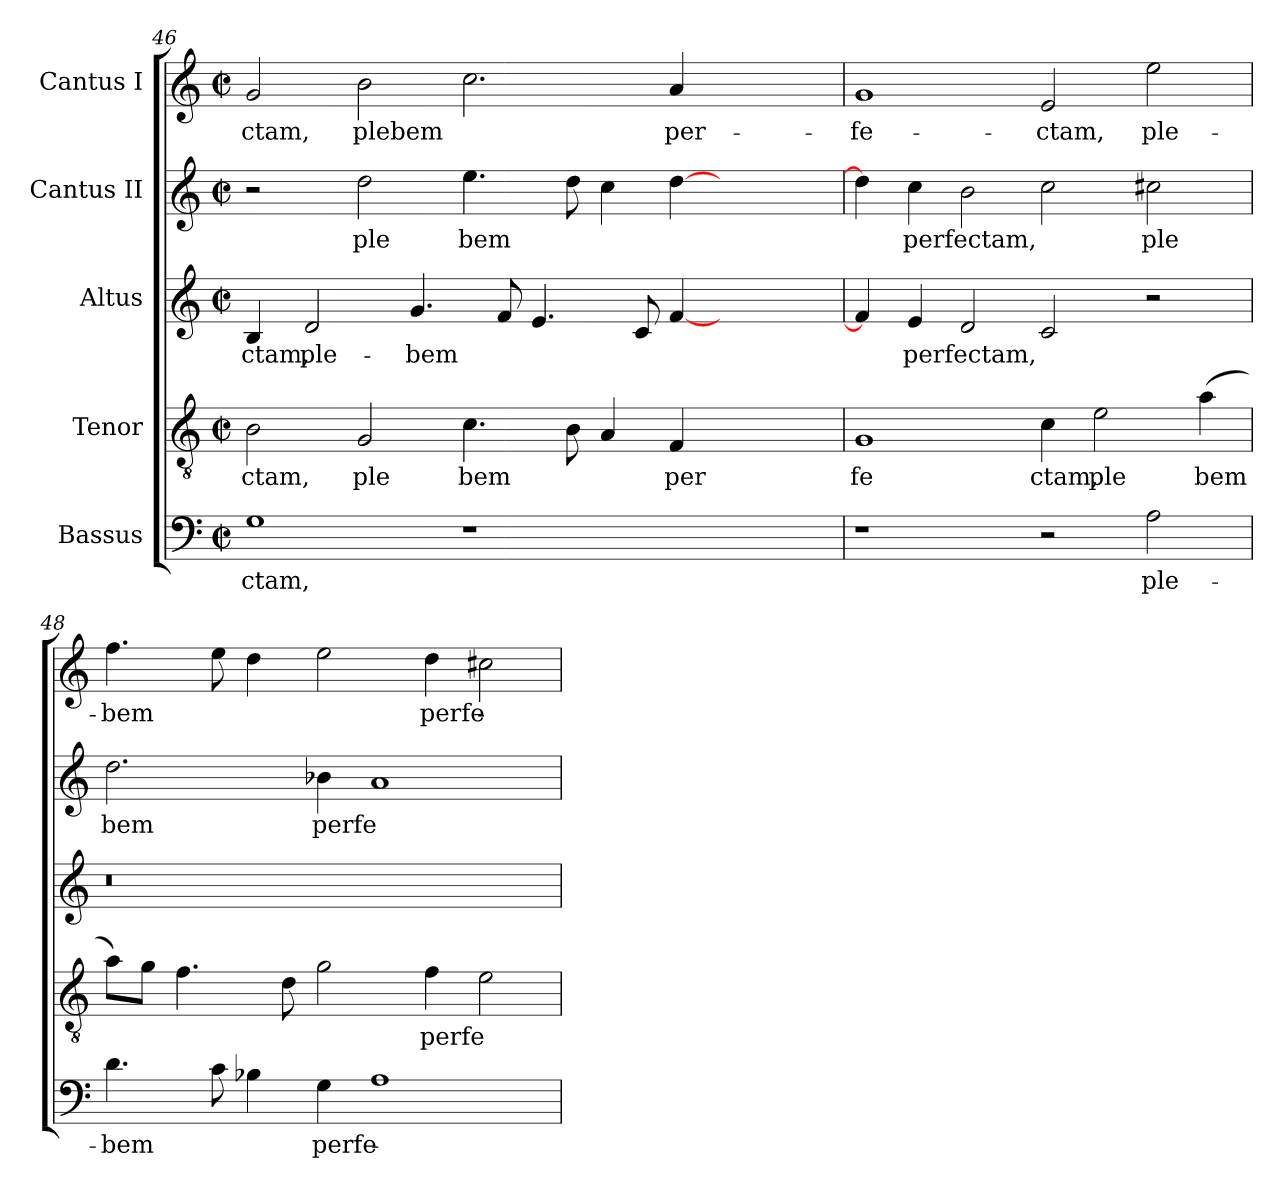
**kern	**text	**kern	**text	**kern	**text	**kern	**text	**kern	**text
*part5	*part5	*part4	*part4	*part3	*part3	*part2	*part2	*part1	*part1
*staff5	*staff5	*staff4	*staff4	*staff3	*staff3	*staff2	*staff2	*staff1	*staff1
*I"Bassus	*	*I"Tenor	*	*I"Altus	*	*I"Cantus II	*	*I"Cantus I	*
*clefF4	*	*clefGv2	*	*clefG2	*	*clefG2	*	*clefG2	*
*M2/2	*	*M2/2	*	*M2/2	*	*M2/2	*	*M2/2	*
*met(c|)	*	*met(c|)	*	*met(c|)	*	*met(c|)	*	*met(c|)	*
=46	=46	=46	=46	=46	=46	=46	=46	=46	=46
!	!LO:LY:b:cj	!	!LO:LY:b:cj	!	!LO:LY:b:cj	!	!	!	!LO:LY:b:cj
1G	-ctam,	2B\	ctam,	4B/	-ctam,	2r	.	2g/	-ctam,
!	!	!	!	!	!LO:LY:b:cj	!	!	!	!
.	.	.	.	2d/	ple-	.	.	.	.
!	!	!	!LO:LY:b:cj	!	!	!	!LO:LY:b:cj	!	!LO:LY:b
.	.	2G/	ple	.	.	2dd\	ple	2b\	plebem
!	!	!	!	!	!LO:LY:b	!	!	!	!
.	.	.	.	4.g/	-bem	.	.	.	.
!LO:N:vis=1	!	!	!LO:LY:b	!	!	!	!LO:LY:b	!	!
0r	.	4.c\	bem	.	.	4.ee\	bem	2.cc\	.
.	.	.	.	8f/	.	.	.	.	.
.	.	.	.	4.e/	.	.	.	.	.
.	.	8B\	.	.	.	8dd\	.	.	.
.	.	4A/	.	.	.	4cc\	.	.	.
.	.	.	.	8c/	.	.	.	.	.
!	!	!	!LO:LY:b:cj	!	!	!	!	!	!LO:LY:b:cj
.	.	4F/	per	[<4f/	.	[>4dd\	.	4a/	per-
.	.	1ryy	.	1ryy	.	1ryy	.	1ryy	.
=47	=47	=47	=47	=47	=47	=47	=47	=47	=47
!	!	!	!LO:LY:b:cj	!	!	!	!	!	!LO:LY:b:cj
1r	.	1G	fe	4f/]	.	4dd\]	.	1g	-fe-
!	!	!	!	!	!LO:LY:b	!	!LO:LY:b	!	!
.	.	.	.	4e/	perfectam,	4cc\	perfectam,	.	.
.	.	.	.	2d/	.	2b\	.	.	.
!	!	!	!LO:LY:b:cj	!	!	!	!	!	!LO:LY:b:cj
2r	.	4c\	ctam,	2c/	.	2cc\	.	2e/	-ctam,
!	!	!	!LO:LY:b:cj	!	!	!	!	!	!
.	.	2e\	ple	.	.	.	.	.	.
!	!LO:LY:b:cj	!	!	!	!	!	!LO:LY:b:cj	!	!LO:LY:b:cj
2A\	ple-	.	.	2r	.	2cc#X\	ple	2ee\	ple-
!	!	!	!LO:LY:b	!	!	!	!	!	!
.	.	(>4a\	bem	.	.	.	.	.	.
=48	=48	=48	=48	=48	=48	=48	=48	=48	=48
!	!LO:LY:b	!	!	!	!	!	!LO:LY:b:cj	!	!LO:LY:b
4.d\	-bem	8a\L)	.	0r	.	2.dd\	bem	4.ff\	-bem
.	.	8g\J	.	.	.	.	.	.	.
.	.	4.f\	.	.	.	.	.	.	.
8c\	.	.	.	.	.	.	.	8ee\	.
4B-X\	.	.	.	.	.	.	.	4dd\	.
.	.	8d\	.	.	.	.	.	.	.
!	!LO:LY:b:cj	!	!	!	!	!	!LO:LY:b:cj	!	!
4G\	perfe-	2g\	.	.	.	4b-X\	perfe	2ee\	.
1A	.	.	.	.	.	1a	.	.	.
!	!	!	!LO:LY:b:cj	!	!	!	!	!	!LO:LY:b:cj
.	.	4f\	perfe	.	.	.	.	4dd\	perfe-
.	.	2e\	.	.	.	.	.	2cc#X\	.
=	=	=	=	=	=	=	=	=	=
*-	*-	*-	*-	*-	*-	*-	*-	*-	*-
